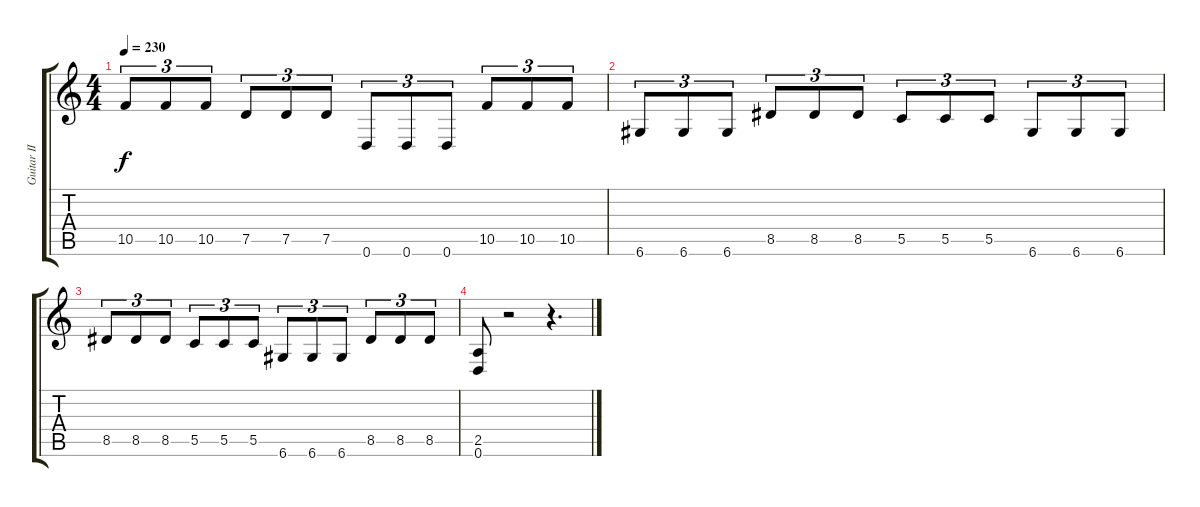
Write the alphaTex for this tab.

\track ("Guitar II" "Guitar II") {instrument distortionguitar}
\staff {score tabs}
\tuning (D4 A3 F3 C3 G2 D2) {hide}
\ts (4 4)
\tempo 230
\clef g2
\ks c
10.5.8{tu (3 2) dy f} 10.5.8{tu (3 2)} 10.5.8{tu (3 2)} 7.5.8{tu (3 2)} 7.5.8{tu (3 2)} 7.5.8{tu (3 2)} 0.6.8{tu (3 2)} 0.6.8{tu (3 2)} 0.6.8{tu (3 2)} 10.5.8{tu (3 2)} 10.5.8{tu (3 2)} 10.5.8{tu (3 2)} |
6.6.8{tu (3 2)} 6.6.8{tu (3 2)} 6.6.8{tu (3 2)} 8.5.8{tu (3 2)} 8.5.8{tu (3 2)} 8.5.8{tu (3 2)} 5.5.8{tu (3 2)} 5.5.8{tu (3 2)} 5.5.8{tu (3 2)} 6.6.8{tu (3 2)} 6.6.8{tu (3 2)} 6.6.8{tu (3 2)} |
8.5.8{tu (3 2)} 8.5.8{tu (3 2)} 8.5.8{tu (3 2)} 5.5.8{tu (3 2)} 5.5.8{tu (3 2)} 5.5.8{tu (3 2)} 6.6.8{tu (3 2)} 6.6.8{tu (3 2)} 6.6.8{tu (3 2)} 8.5.8{tu (3 2)} 8.5.8{tu (3 2)} 8.5.8{tu (3 2)} |
(2.5 0.6).8 r.2 r.4{d}
